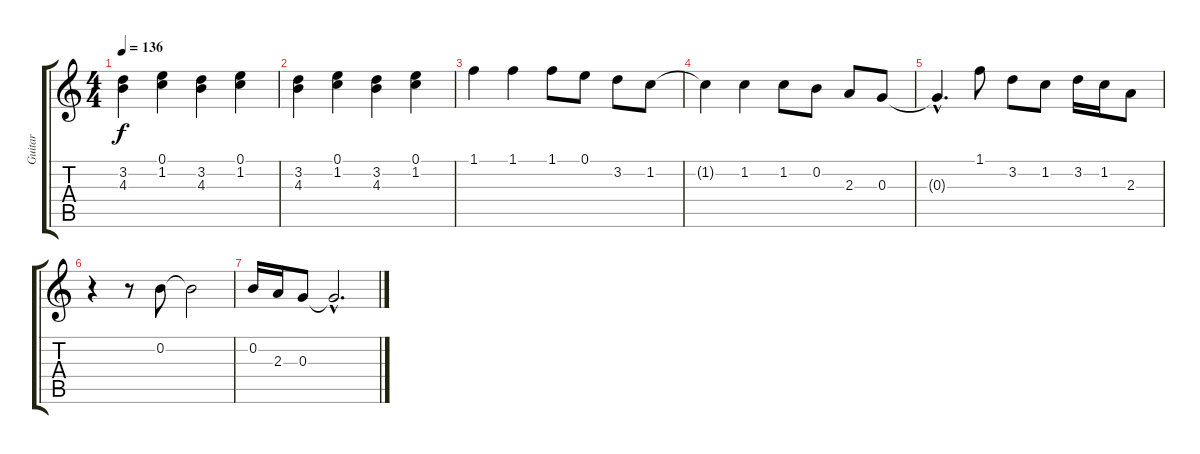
\track ("Guitar" "Guitar") {instrument distortionguitar}
\staff {score tabs}
\tuning (E4 B3 G3 D3 A2 E2) {hide}
\ts (4 4)
\tempo 136
\clef g2
\ks c
(3.2 4.3).4{dy f} (0.1 1.2).4 (3.2 4.3).4 (0.1 1.2).4 |
(3.2 4.3).4 (0.1 1.2).4 (3.2 4.3).4 (0.1 1.2).4 |
1.1.4 1.1.4 1.1.8 0.1.8 3.2.8 1.2.8 |
1.2{t}.4 1.2.4 1.2.8 0.2.8 2.3.8 0.3.8 |
0.3{hac t}.4{d} 1.1.8 3.2.8 1.2.8 3.2.16 1.2.16 2.3.8 |
r.4 r.8 0.2.8 0.2{t}.2 |
0.2.16 2.3.16 0.3.8 0.3{hac t}.2{d}
